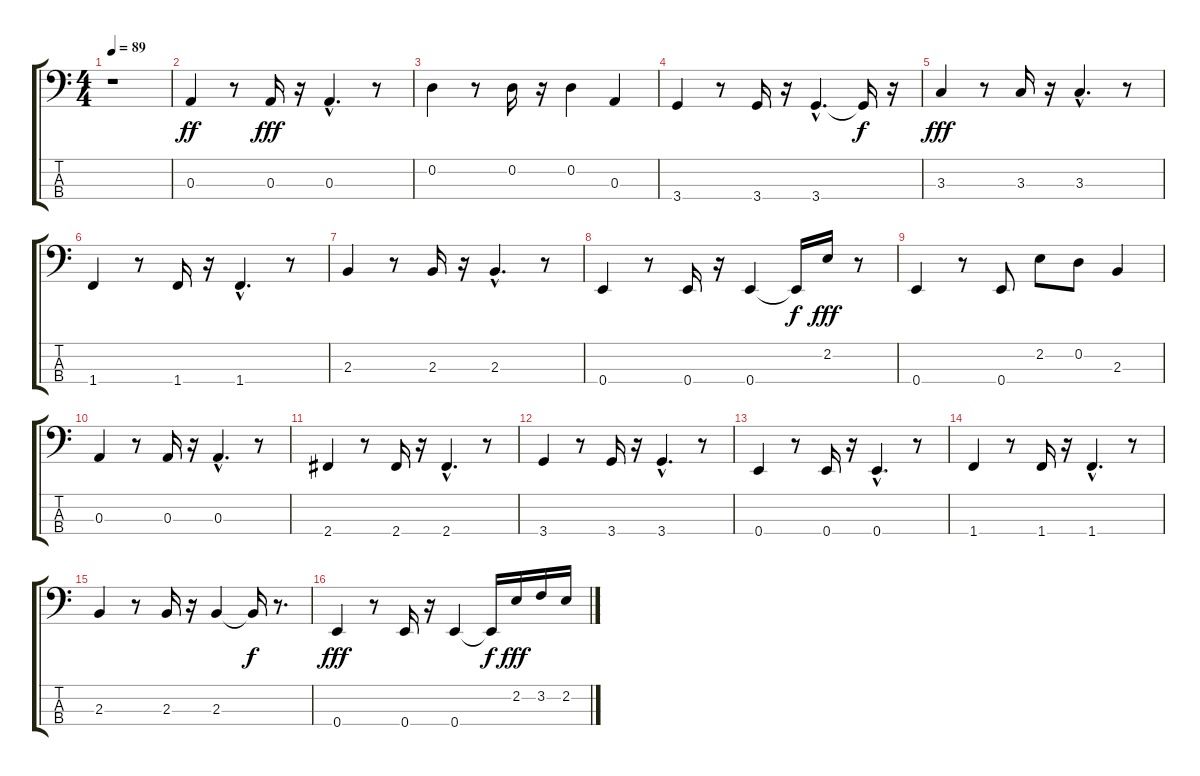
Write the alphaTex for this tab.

\track "" {instrument electricbassfinger}
\staff {score tabs}
\tuning (G2 D2 A1 E1) {hide}
\ts (4 4)
\tempo 89
\clef f4
\ks c
r.1{dy ff} |
0.3.4 r.8 0.3.16{dy fff} r.16 0.3{hac}.4{d} r.8 |
0.2.4 r.8 0.2.16 r.16 0.2.4 0.3.4 |
3.4.4 r.8 3.4.16 r.16 3.4{hac}.4{d} 3.4{t}.16{dy f} r.16 |
3.3.4{dy fff} r.8 3.3.16 r.16 3.3{hac}.4{d} r.8 |
1.4.4 r.8 1.4.16 r.16 1.4{hac}.4{d} r.8 |
2.3.4 r.8 2.3.16 r.16 2.3{hac}.4{d} r.8 |
0.4.4 r.8 0.4.16 r.16 0.4.4 0.4{t}.16{dy f} 2.2.16{dy fff} r.8 |
0.4.4 r.8 0.4.8 2.2.8 0.2.8 2.3.4 |
0.3.4 r.8 0.3.16 r.16 0.3{hac}.4{d} r.8 |
2.4.4 r.8 2.4.16 r.16 2.4{hac}.4{d} r.8 |
3.4.4 r.8 3.4.16 r.16 3.4{hac}.4{d} r.8 |
0.4.4 r.8 0.4.16 r.16 0.4{hac}.4{d} r.8 |
1.4.4 r.8 1.4.16 r.16 1.4{hac}.4{d} r.8 |
2.3.4 r.8 2.3.16 r.16 2.3.4 2.3{t}.16{dy f} r.8{d} |
0.4.4{dy fff} r.8 0.4.16 r.16 0.4.4 0.4{t}.16{dy f} 2.2.16{dy fff} 3.2.16 2.2.16
